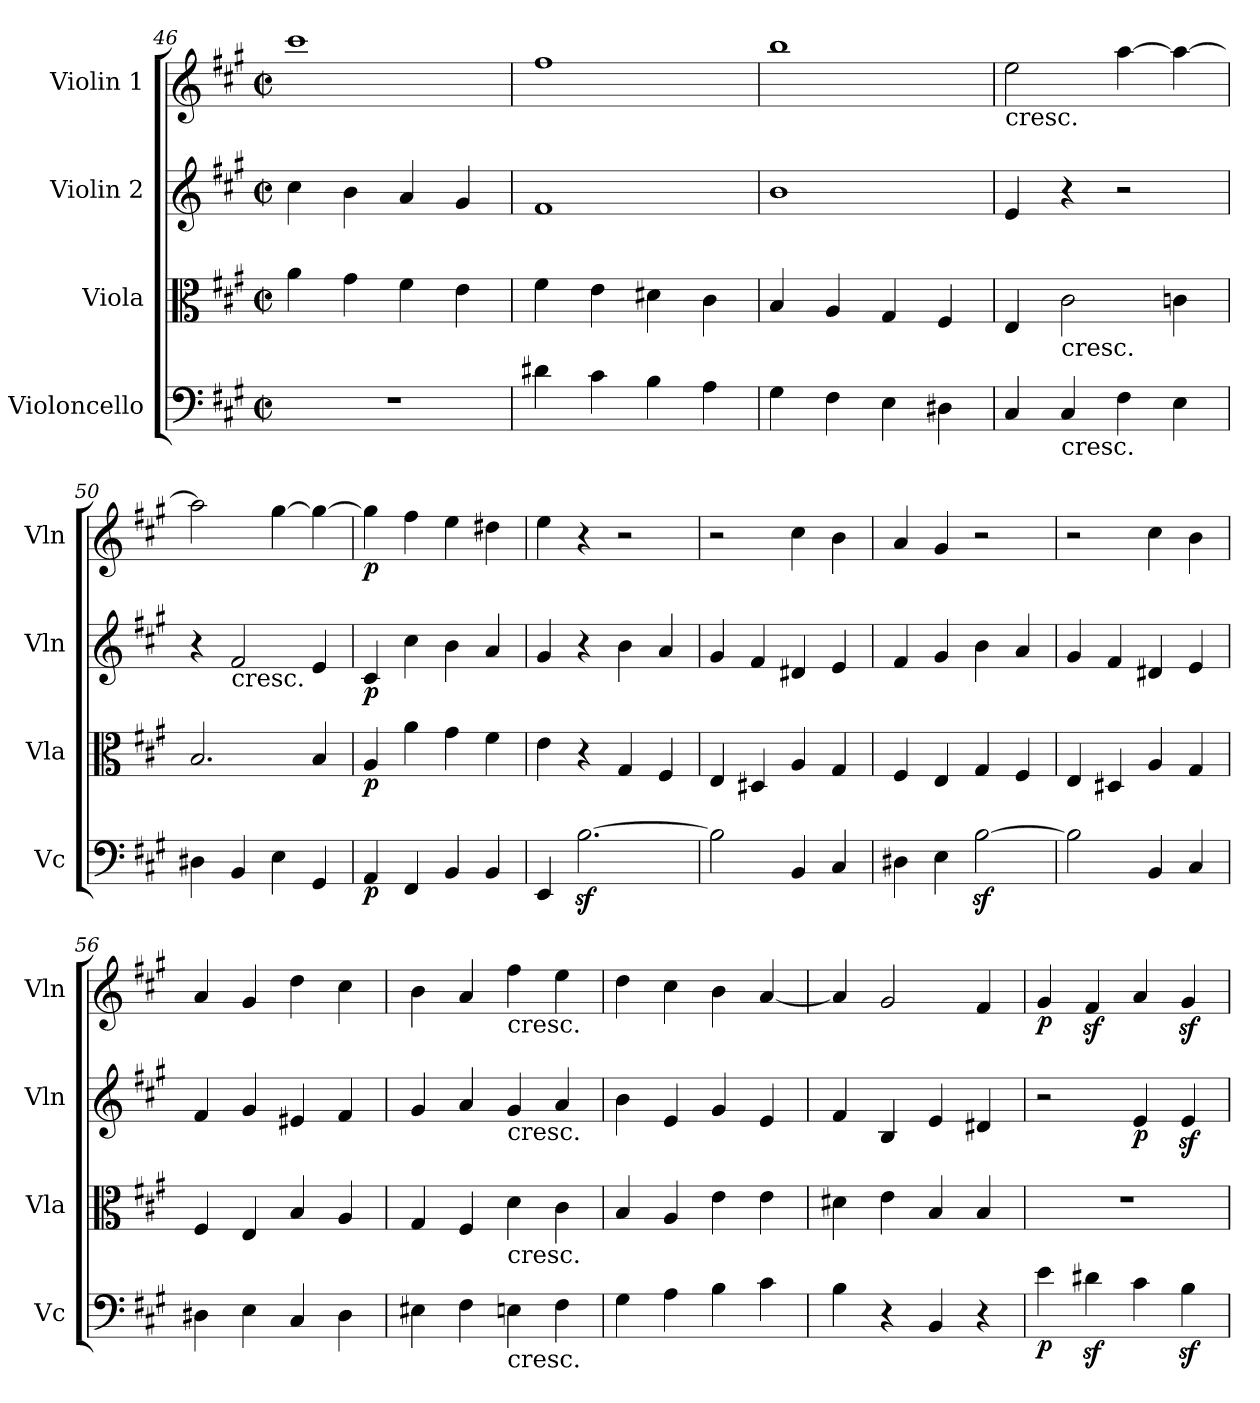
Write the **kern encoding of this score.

**kern	**dynam	**kern	**dynam	**kern	**dynam	**kern	**dynam
*part4	*part4	*part3	*part3	*part2	*part2	*part1	*part1
*staff4	*staff4	*staff3	*staff3	*staff2	*staff2	*staff1	*staff1
*I"Violoncello	*	*I"Viola	*	*I"Violin 2	*	*I"Violin 1	*
*I'Vc	*	*I'Vla	*	*I'Vln	*	*I'Vln	*
*clefF4	*	*clefC3	*	*clefG2	*	*clefG2	*
*k[f#c#g#]	*	*k[f#c#g#]	*	*k[f#c#g#]	*	*k[f#c#g#]	*
*A:	*	*A:	*	*A:	*	*A:	*
*M2/2	*	*M2/2	*	*M2/2	*	*M2/2	*
*met(c|)	*	*met(c|)	*	*met(c|)	*	*met(c|)	*
=46	=46	=46	=46	=46	=46	=46	=46
1r	.	4a\	.	4cc#\	.	1ccc#	.
.	.	4g#\	.	4b\	.	.	.
.	.	4f#\	.	4a/	.	.	.
.	.	4e\	.	4g#/	.	.	.
=47	=47	=47	=47	=47	=47	=47	=47
4d#X\	.	4f#\	.	1f#	.	1ff#	.
4c#\	.	4e\	.	.	.	.	.
4B\	.	4d#X\	.	.	.	.	.
4A\	.	4c#\	.	.	.	.	.
=48	=48	=48	=48	=48	=48	=48	=48
4G#\	.	4B/	.	1b	.	1bb	.
4F#\	.	4A/	.	.	.	.	.
4E\	.	4G#/	.	.	.	.	.
4D#X\	.	4F#/	.	.	.	.	.
=49	=49	=49	=49	=49	=49	=49	=49
!	!	!	!	!	!	!LO:TX:b:t=cresc.	!
4C#/	.	4E/	.	4e/	.	2ee\	.
!	!	!LO:TX:b:t=cresc.	!	!	!	!	!
!LO:TX:b:t=cresc.	!	!	!	!	!	!	!
4C#/	.	2c#\	.	4r	.	.	.
4F#\	.	.	.	2r	.	[4aa\	.
4E\	.	4cn\	.	.	.	4aa\_	.
=50	=50	=50	=50	=50	=50	=50	=50
4D#X\	.	2.B/	.	4r	.	2aa\]	.
!	!	!	!	!LO:TX:b:t=cresc.	!	!	!
4BB/	.	.	.	2f#/	.	.	.
4E\	.	.	.	.	.	[4gg#\	.
4GG#/	.	4B/	.	4e/	.	4gg#\_	.
=51	=51	=51	=51	=51	=51	=51	=51
!	!LO:DY:b	!	!LO:DY:b	!	!LO:DY:b	!	!LO:DY:b
4AA/	p	4A/	p	4c#/	p	4gg#\]	p
4FF#/	.	4a\	.	4cc#\	.	4ff#\	.
4BB/	.	4g#\	.	4b\	.	4ee\	.
4BB/	.	4f#\	.	4a/	.	4dd#X\	.
=52	=52	=52	=52	=52	=52	=52	=52
4EE/	.	4e\	.	4g#/	.	4ee\	.
[2.Bz<\	.	4r	.	4r	.	4r	.
.	.	4G#/	.	4b\	.	2r	.
.	.	4F#/	.	4a/	.	.	.
=53	=53	=53	=53	=53	=53	=53	=53
2B\]	.	4E/	.	4g#/	.	2r	.
.	.	4D#X/	.	4f#/	.	.	.
4BB/	.	4A/	.	4d#X/	.	4cc#\	.
4C#/	.	4G#/	.	4e/	.	4b\	.
=54	=54	=54	=54	=54	=54	=54	=54
4D#X\	.	4F#/	.	4f#/	.	4a/	.
4E\	.	4E/	.	4g#/	.	4g#/	.
[2Bz<\	.	4G#/	.	4b\	.	2r	.
.	.	4F#/	.	4a/	.	.	.
=55	=55	=55	=55	=55	=55	=55	=55
2B\]	.	4E/	.	4g#/	.	2r	.
.	.	4D#X/	.	4f#/	.	.	.
4BB/	.	4A/	.	4d#X/	.	4cc#\	.
4C#/	.	4G#/	.	4e/	.	4b\	.
=56	=56	=56	=56	=56	=56	=56	=56
4D#X\	.	4F#/	.	4f#/	.	4a/	.
4E\	.	4E/	.	4g#/	.	4g#/	.
4C#/	.	4B/	.	4e#X/	.	4dd\	.
4D#\	.	4A/	.	4f#/	.	4cc#\	.
=57	=57	=57	=57	=57	=57	=57	=57
4E#X\	.	4G#/	.	4g#/	.	4b\	.
4F#\	.	4F#/	.	4a/	.	4a/	.
!	!	!	!	!	!	!LO:TX:b:t=cresc.	!
!	!	!	!	!LO:TX:b:t=cresc.	!	!	!
!	!	!LO:TX:b:t=cresc.	!	!	!	!	!
!LO:TX:b:t=cresc.	!	!	!	!	!	!	!
4En\	.	4d\	.	4g#/	.	4ff#\	.
4F#\	.	4c#\	.	4a/	.	4ee\	.
=58	=58	=58	=58	=58	=58	=58	=58
4G#\	.	4B/	.	4b\	.	4dd\	.
4A\	.	4A/	.	4e/	.	4cc#\	.
4B\	.	4e\	.	4g#/	.	4b\	.
4c#\	.	4e\	.	4e/	.	[4a/	.
=59	=59	=59	=59	=59	=59	=59	=59
4B\	.	4d#X\	.	4f#/	.	4a/]	.
4r	.	4e\	.	4B/	.	2g#/	.
4BB/	.	4B/	.	4e/	.	.	.
4r	.	4B/	.	4d#X/	.	4f#/	.
=60	=60	=60	=60	=60	=60	=60	=60
!	!LO:DY:b	!	!	!	!	!	!LO:DY:b
4e\	p	1r	.	2r	.	4g#/	p
4d#Xz<\	.	.	.	.	.	4f#z</	.
!	!	!	!	!	!LO:DY:b	!	!
4c#\	.	.	.	4e/	p	4a/	.
4Bz<\	.	.	.	4ez</	.	4g#z</	.
=	=	=	=	=	=	=	=
*-	*-	*-	*-	*-	*-	*-	*-
